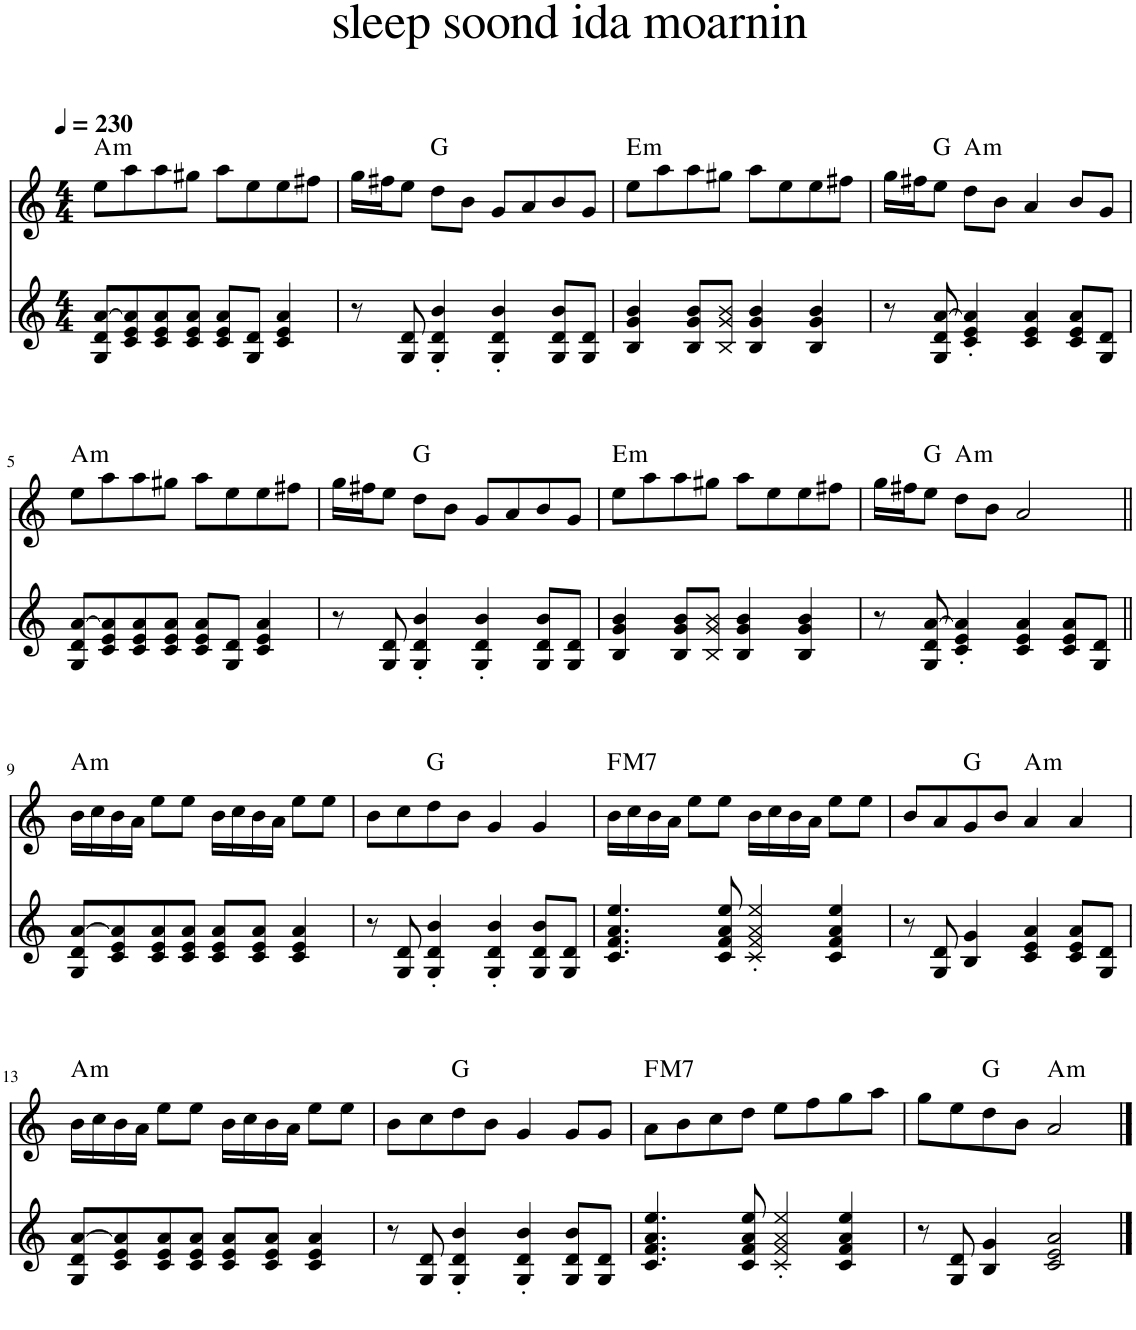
**kern	**kern	**harte
*part2	*part1	*part1
*staff2	*staff1	*
*I"Mandolin	*I"Mandolin	*
*clefG2	*clefG2	*
*k[]	*k[]	*
*M4/4	*M4/4	*
*MM230	*MM230	*
=1	=1	=1
!	!	!LO:H:kt=m
8G/ 8d/ [8a/L	8ee\L	A:min
8c/ 8e/ 8a/]	8aa\	.
8c/ 8e/ 8a/	8aa\	.
8c/ 8e/ 8a/J	8gg#X\J	.
8c/ 8e/ 8a/L	8aa\L	.
8G/ 8d/J	8ee\	.
4c/ 4e/ 4a/	8ee\	.
.	8ff#X\J	.
=2	=2	=2
8r	16gg\LL	.
.	16ff#X\J	.
8G/ 8d/	8ee\J	.
4G/' 4d/' 4b/'	8dd\L	G:maj
.	8b\J	.
4G/' 4d/' 4b/'	8g/L	.
.	8a/	.
8G/ 8d/ 8b/L	8b/	.
8G/ 8d/J	8g/J	.
=3	=3	=3
!	!	!LO:H:kt=m
4B/ 4g/ 4b/	8ee\L	E:min
.	8aa\	.
8B/ 8g/ 8b/L	8aa\	.
8B/ 8g/ 8b/J	8gg#X\J	.
4B/ 4g/ 4b/	8aa\L	.
.	8ee\	.
4B/ 4g/ 4b/	8ee\	.
.	8ff#X\J	.
=4	=4	=4
8r	16gg\LL	.
.	16ff#X\J	.
8G/ 8d/ [8a/	8ee\J	G:maj
!	!	!LO:H:kt=m
4c/' 4e/' 4a/]'	8dd\L	A:min
.	8b\J	.
4c/ 4e/ 4a/	4a/	.
8c/ 8e/ 8a/L	8b/L	.
8G/ 8d/J	8g/J	.
!!LO:LB:g=z
=5	=5	=5
!	!	!LO:H:kt=m
8G/ 8d/ [8a/L	8ee\L	A:min
8c/ 8e/ 8a/]	8aa\	.
8c/ 8e/ 8a/	8aa\	.
8c/ 8e/ 8a/J	8gg#X\J	.
8c/ 8e/ 8a/L	8aa\L	.
8G/ 8d/J	8ee\	.
4c/ 4e/ 4a/	8ee\	.
.	8ff#X\J	.
=6	=6	=6
8r	16gg\LL	.
.	16ff#X\J	.
8G/ 8d/	8ee\J	.
4G/' 4d/' 4b/'	8dd\L	G:maj
.	8b\J	.
4G/' 4d/' 4b/'	8g/L	.
.	8a/	.
8G/ 8d/ 8b/L	8b/	.
8G/ 8d/J	8g/J	.
=7	=7	=7
!	!	!LO:H:kt=m
4B/ 4g/ 4b/	8ee\L	E:min
.	8aa\	.
8B/ 8g/ 8b/L	8aa\	.
8B/ 8g/ 8b/J	8gg#X\J	.
4B/ 4g/ 4b/	8aa\L	.
.	8ee\	.
4B/ 4g/ 4b/	8ee\	.
.	8ff#X\J	.
=8	=8	=8
8r	16gg\LL	.
.	16ff#X\J	.
8G/ 8d/ [8a/	8ee\J	G:maj
!	!	!LO:H:kt=m
4c/' 4e/' 4a/]'	8dd\L	A:min
.	8b\J	.
4c/ 4e/ 4a/	2a/	.
8c/ 8e/ 8a/L	.	.
8G/ 8d/J	.	.
!!LO:LB:g=z
=9||	=9||	=9||
!	!	!LO:H:kt=m
8G/ 8d/ [8a/L	16b\LL	A:min
.	16cc\	.
8c/ 8e/ 8a/]	16b\	.
.	16a\JJ	.
8c/ 8e/ 8a/	8ee\L	.
8c/ 8e/ 8a/J	8ee\J	.
8c/ 8e/ 8a/L	16b\LL	.
.	16cc\	.
8c/ 8e/ 8a/J	16b\	.
.	16a\JJ	.
4c/ 4e/ 4a/	8ee\L	.
.	8ee\J	.
=10	=10	=10
8r	8b\L	.
8G/ 8d/	8cc\	.
4G/' 4d/' 4b/'	8dd\	G:maj
.	8b\J	.
4G/' 4d/' 4b/'	4g/	.
8G/ 8d/ 8b/L	4g/	.
8G/ 8d/J	.	.
=11	=11	=11
!	!	!LO:H:kt=M7
4.c/ 4.f/ 4.a/ 4.ee/	16b\LL	F:maj7
.	16cc\	.
.	16b\	.
.	16a\JJ	.
.	8ee\L	.
8c/ 8f/ 8a/ 8ee/	8ee\J	.
4c/' 4f/' 4a/' 4ee/'	16b\LL	.
.	16cc\	.
.	16b\	.
.	16a\JJ	.
4c/ 4f/ 4a/ 4ee/	8ee\L	.
.	8ee\J	.
=12	=12	=12
8r	8b/L	.
8G/ 8d/	8a/	.
4B/ 4g/	8g/	G:maj
.	8b/J	.
!	!	!LO:H:kt=m
4c/ 4e/ 4a/	4a/	A:min
8c/ 8e/ 8a/L	4a/	.
8G/ 8d/J	.	.
!!LO:LB:g=z
=13	=13	=13
!	!	!LO:H:kt=m
8G/ 8d/ [8a/L	16b\LL	A:min
.	16cc\	.
8c/ 8e/ 8a/]	16b\	.
.	16a\JJ	.
8c/ 8e/ 8a/	8ee\L	.
8c/ 8e/ 8a/J	8ee\J	.
8c/ 8e/ 8a/L	16b\LL	.
.	16cc\	.
8c/ 8e/ 8a/J	16b\	.
.	16a\JJ	.
4c/ 4e/ 4a/	8ee\L	.
.	8ee\J	.
=14	=14	=14
8r	8b\L	.
8G/ 8d/	8cc\	.
4G/' 4d/' 4b/'	8dd\	G:maj
.	8b\J	.
4G/' 4d/' 4b/'	4g/	.
8G/ 8d/ 8b/L	8g/L	.
8G/ 8d/J	8g/J	.
=15	=15	=15
!	!	!LO:H:kt=M7
4.c/ 4.f/ 4.a/ 4.ee/	8a\L	F:maj7
.	8b\	.
.	8cc\	.
8c/ 8f/ 8a/ 8ee/	8dd\J	.
4c/' 4f/' 4a/' 4ee/'	8ee\L	.
.	8ff\	.
4c/ 4f/ 4a/ 4ee/	8gg\	.
.	8aa\J	.
=16	=16	=16
8r	8gg\L	.
8G/ 8d/	8ee\	.
4B/ 4g/	8dd\	G:maj
.	8b\J	.
!	!	!LO:H:kt=m
2c/ 2e/ 2a/	2a/	A:min
==	==	==
*-	*-	*-
